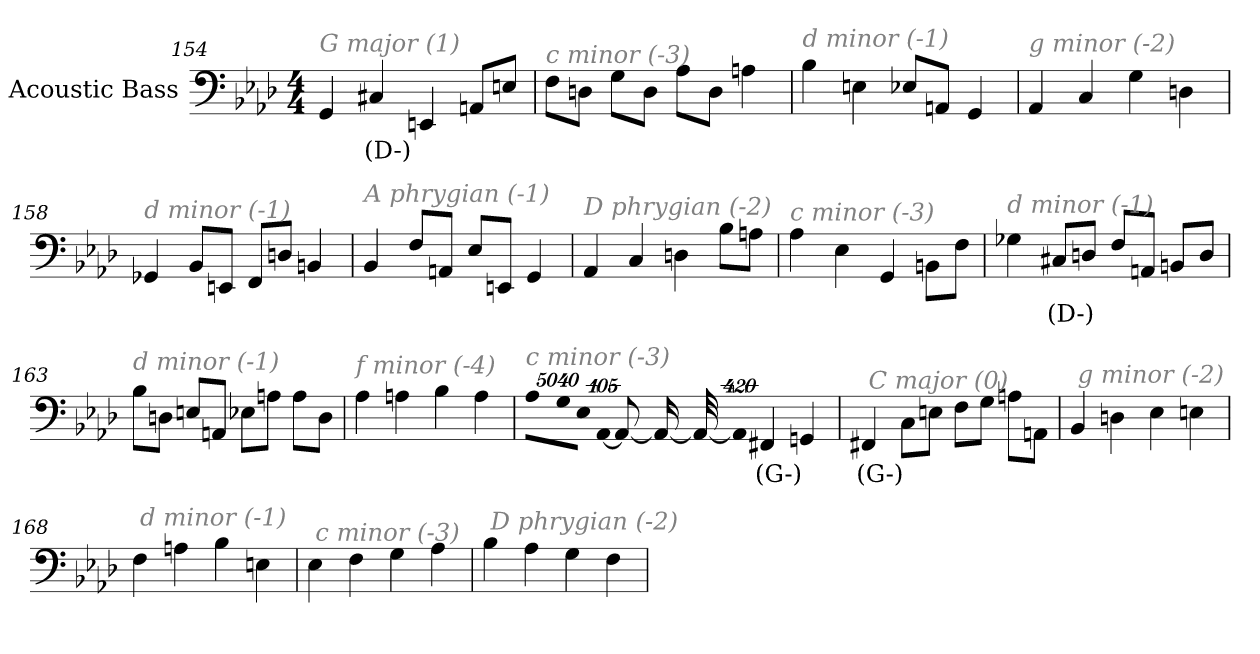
**kern	**text
*part1	*part1
*staff1	*staff1
*I"Acoustic Bass	*
*clefF4	*
*ITrd7c12	*
*k[b-e-a-d-]	*
*A-:	*
*M4/4	*
=154	=154
!LO:TX:i:color=#808080:t=G major (1)	!
4GGG	.
4CC#Xi	(D-)
4EEEn	.
8AAAnL	.
8EEnJ	.
=155	=155
!LO:TX:i:color=#808080:t=c minor (-3)	!
8FFL	.
8DDnJ	.
8GGL	.
8DDJ	.
8AA-L	.
8DDJ	.
4AAn	.
=156	=156
!LO:TX:i:color=#808080:t=d minor (-1)	!
4BB-	.
4EEn	.
8EE-XL	.
8AAAnJ	.
4GGG	.
=157	=157
!LO:TX:i:color=#808080:t=g minor (-2)	!
4AAA-	.
4CC	.
4GG	.
4DDn	.
=158	=158
!LO:TX:i:color=#808080:t=d minor (-1)	!
4GGG-X	.
8BBB-L	.
8EEEnJ	.
8FFFL	.
8DDnJ	.
4BBBn	.
=159	=159
!LO:TX:i:color=#808080:t=A phrygian (-1)	!
4BBB-	.
8FFL	.
8AAAnJ	.
8EE-L	.
8EEEnJ	.
4GGG	.
=160	=160
!LO:TX:i:color=#808080:t=D phrygian (-2)	!
4AAA-	.
4CC	.
4DDn	.
8BB-L	.
8AAnJ	.
=161	=161
!LO:TX:i:color=#808080:t=c minor (-3)	!
4AA-	.
4EE-	.
4GGG	.
8BBBnL	.
8FFJ	.
=162	=162
!LO:TX:i:color=#808080:t=d minor (-1)	!
4GG-X	.
8CC#XiL	(D-)
8DDnJ	.
8FFL	.
8AAAnJ	.
8BBBnL	.
8DDJ	.
=163	=163
!LO:TX:i:color=#808080:t=d minor (-1)	!
8BB-L	.
8DDnJ	.
8EEnL	.
8AAAnJ	.
8EE-XL	.
8AAnJ	.
8AAL	.
8DDJ	.
=164	=164
!LO:TX:i:color=#808080:t=f minor (-4)	!
4AA-	.
4AAn	.
4BB-	.
4AA	.
=165	=165
!LO:TX:i:color=#808080:t=c minor (-3)	!
!LO:N:vis=8	!
40320%3347AA-L	.
!LO:N:vis=8	!
40320%3347GG	.
!LO:N:vis=8	!
40320%3347EE-J	.
!LO:N:vis=1024	!
[13440%13AAA-	.
8AAA-_	.
16AAA-_	.
32AAA-_	.
!LO:N:vis=1024%31	!
13440%407AAA-]	.
4FFF#Xi	(G-)
4GGGn	.
=166	=166
!LO:TX:i:color=#808080:t=C major (0)	!
4FFF#Xi	(G-)
8CCL	.
8EEnJ	.
8FFL	.
8GGJ	.
8AAnL	.
8AAAnJ	.
=167	=167
!LO:TX:i:color=#808080:t=g minor (-2)	!
4BBB-	.
4DDn	.
4EE-	.
4EEn	.
=168	=168
!LO:TX:i:color=#808080:t=d minor (-1)	!
4FF	.
4AAn	.
4BB-	.
4EEn	.
=169	=169
!LO:TX:i:color=#808080:t=c minor (-3)	!
4EE-	.
4FF	.
4GG	.
4AA-	.
=170	=170
!LO:TX:i:color=#808080:t=D phrygian (-2)	!
4BB-	.
4AA-	.
4GG	.
4FF	.
=	=
*-	*-
